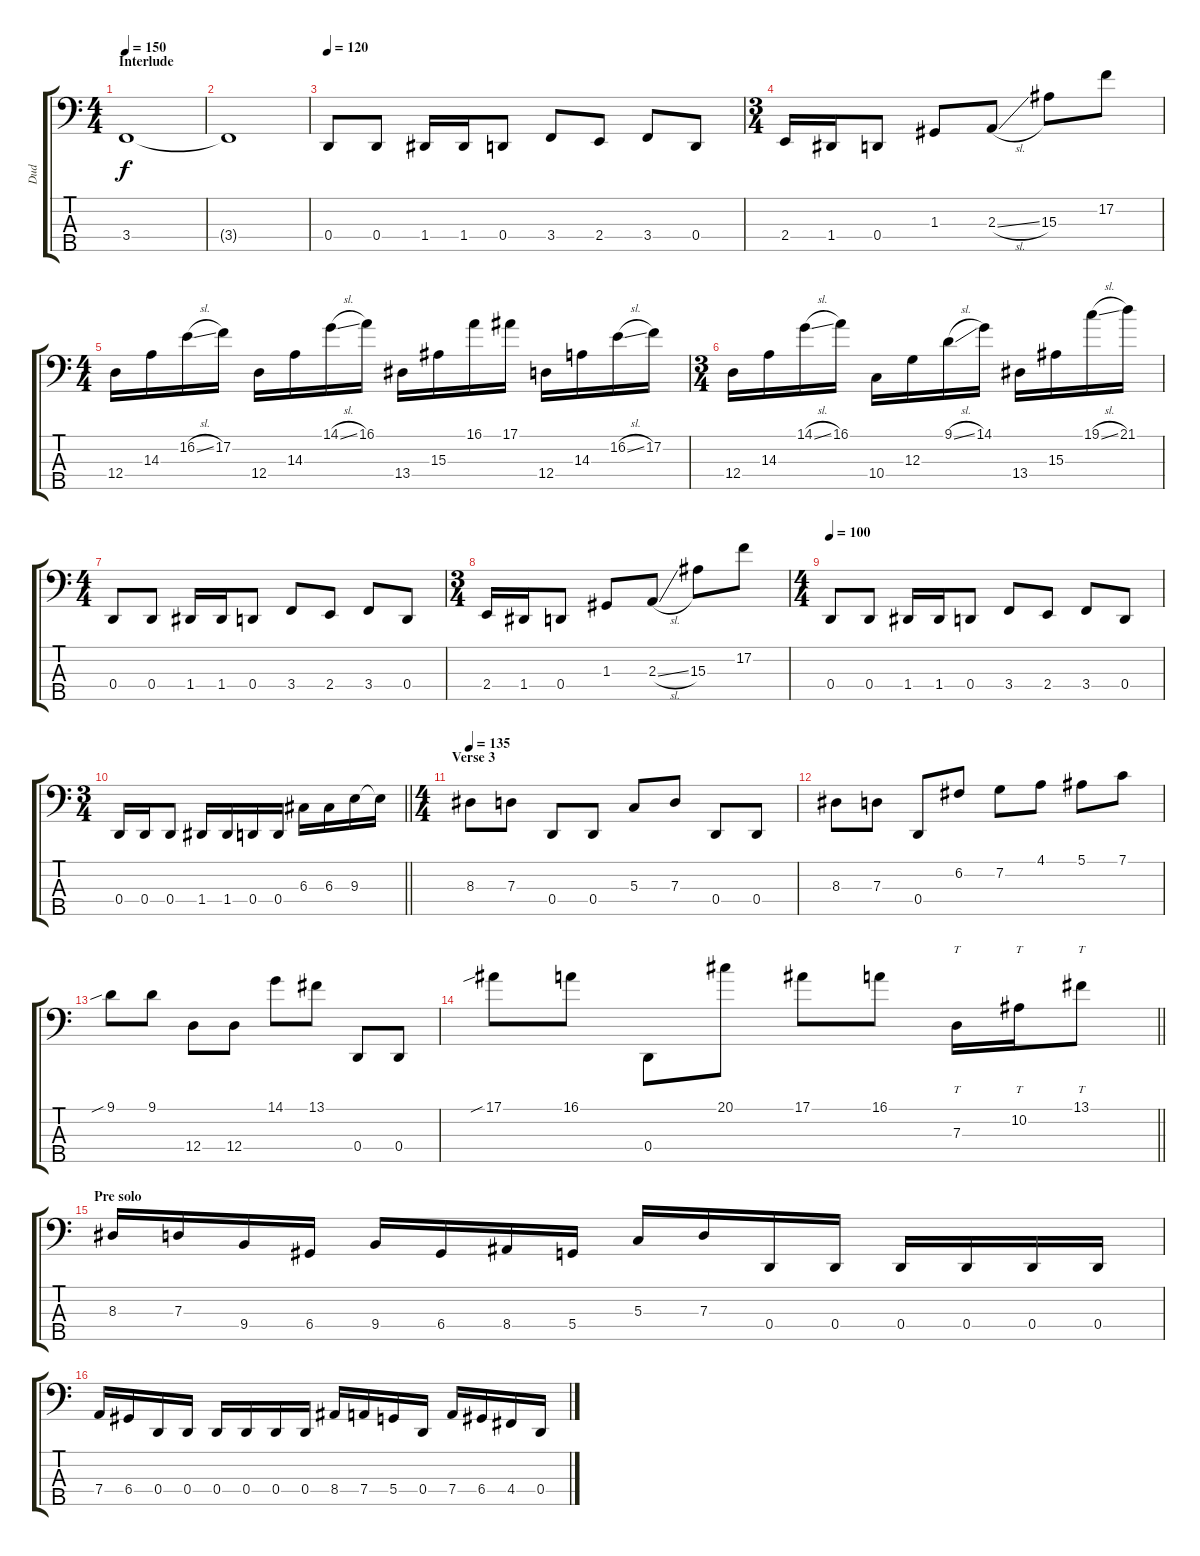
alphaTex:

\track ("Dud" "Dud") {instrument slapbass1}
\staff {score tabs}
\tuning (F2 C2 G1 D1 A0) {hide}
\ts (4 4)
\section ("" "Interlude")
\tempo 150
\clef f4
\ks c
3.4.1{dy f} |
3.4{t}.1 |
\tempo 120
0.4.8 0.4.8 1.4.16 1.4.16 0.4.8 3.4.8 2.4.8 3.4.8 0.4.8 |
\ts (3 4)
2.4.16 1.4.16 0.4.8 1.3.8 2.3{sl}.8 15.3.8 17.2.8 |
\ts (4 4)
12.4.16 14.3.16 16.2{sl}.16 17.2.16 12.4.16 14.3.16 14.1{sl}.16 16.1.16 13.4.16 15.3.16 16.1.16 17.1.16 12.4.16 14.3.16 16.2{sl}.16 17.2.16 |
\ts (3 4)
12.4.16 14.3.16 14.1{sl}.16 16.1.16 10.4.16 12.3.16 9.1{sl}.16 14.1.16 13.4.16 15.3.16 19.1{sl}.16 21.1.16 |
\ts (4 4)
0.4.8 0.4.8 1.4.16 1.4.16 0.4.8 3.4.8 2.4.8 3.4.8 0.4.8 |
\ts (3 4)
2.4.16 1.4.16 0.4.8 1.3.8 2.3{sl}.8 15.3.8 17.2.8 |
\ts (4 4)
\tempo 100
0.4.8 0.4.8 1.4.16 1.4.16 0.4.8 3.4.8 2.4.8 3.4.8 0.4.8 |
\ts (3 4)
\barLineRight lightlight
0.4.16 0.4.16 0.4.8 1.4.16 1.4.16 0.4.16 0.4.16 6.3.16 6.3.16 9.3.16 9.3{t}.16 |
\ts (4 4)
\section ("" "Verse 3")
\tempo 135
8.3.8 7.3.8 0.4.8 0.4.8 5.3.8 7.3.8 0.4.8 0.4.8 |
8.3.8 7.3.8 0.4.8 6.2.8 7.2.8 4.1.8 5.1.8 7.1.8 |
9.1{sib}.8 9.1.8 12.4.8 12.4.8 14.1.8 13.1.8 0.4.8 0.4.8 |
\barLineRight lightlight
17.1{sib}.8 16.1.8 0.4.8 20.1.8 17.1.8 16.1.8 7.3.16{tt} 10.2.16{tt} 13.1.8{tt} |
\section ("" "Pre solo")
8.3.16 7.3.16 9.4.16 6.4.16 9.4.16 6.4.16 8.4.16 5.4.16 5.3.16 7.3.16 0.4.16 0.4.16 0.4.16 0.4.16 0.4.16 0.4.16 |
7.4.16 6.4.16 0.4.16 0.4.16 0.4.16 0.4.16 0.4.16 0.4.16 8.4.16 7.4.16 5.4.16 0.4.16 7.4.16 6.4.16 4.4.16 0.4.16
